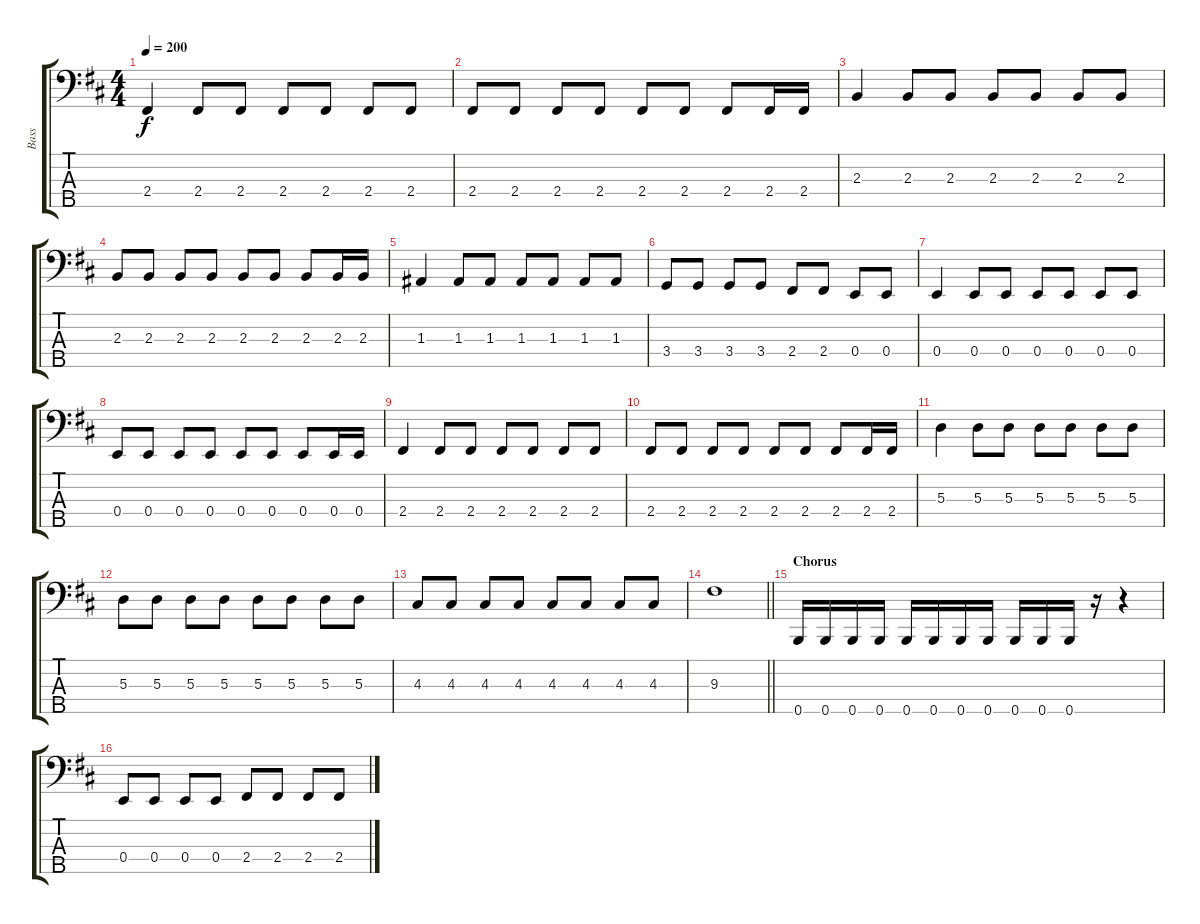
\track ("Bass" "Bass") {instrument electricbassfinger}
\staff {score tabs}
\tuning (G2 D2 A1 E1 B0) {hide}
\ts (4 4)
\tempo 200
\clef f4
\ks bminor
2.4.4{dy f} 2.4.8 2.4.8 2.4.8 2.4.8 2.4.8 2.4.8 |
2.4.8 2.4.8 2.4.8 2.4.8 2.4.8 2.4.8 2.4.8 2.4.16 2.4.16 |
2.3.4 2.3.8 2.3.8 2.3.8 2.3.8 2.3.8 2.3.8 |
2.3.8 2.3.8 2.3.8 2.3.8 2.3.8 2.3.8 2.3.8 2.3.16 2.3.16 |
1.3.4 1.3.8 1.3.8 1.3.8 1.3.8 1.3.8 1.3.8 |
3.4.8 3.4.8 3.4.8 3.4.8 2.4.8 2.4.8 0.4.8 0.4.8 |
0.4.4 0.4.8 0.4.8 0.4.8 0.4.8 0.4.8 0.4.8 |
0.4.8 0.4.8 0.4.8 0.4.8 0.4.8 0.4.8 0.4.8 0.4.16 0.4.16 |
2.4.4 2.4.8 2.4.8 2.4.8 2.4.8 2.4.8 2.4.8 |
2.4.8 2.4.8 2.4.8 2.4.8 2.4.8 2.4.8 2.4.8 2.4.16 2.4.16 |
5.3.4 5.3.8 5.3.8 5.3.8 5.3.8 5.3.8 5.3.8 |
5.3.8 5.3.8 5.3.8 5.3.8 5.3.8 5.3.8 5.3.8 5.3.8 |
4.3.8 4.3.8 4.3.8 4.3.8 4.3.8 4.3.8 4.3.8 4.3.8 |
\barLineRight lightlight
9.3.1 |
\section ("" "Chorus")
0.5.16 0.5.16 0.5.16 0.5.16 0.5.16 0.5.16 0.5.16 0.5.16 0.5.16 0.5.16 0.5.16 r.16 r.4 |
0.4.8 0.4.8 0.4.8 0.4.8 2.4.8 2.4.8 2.4.8 2.4.8
